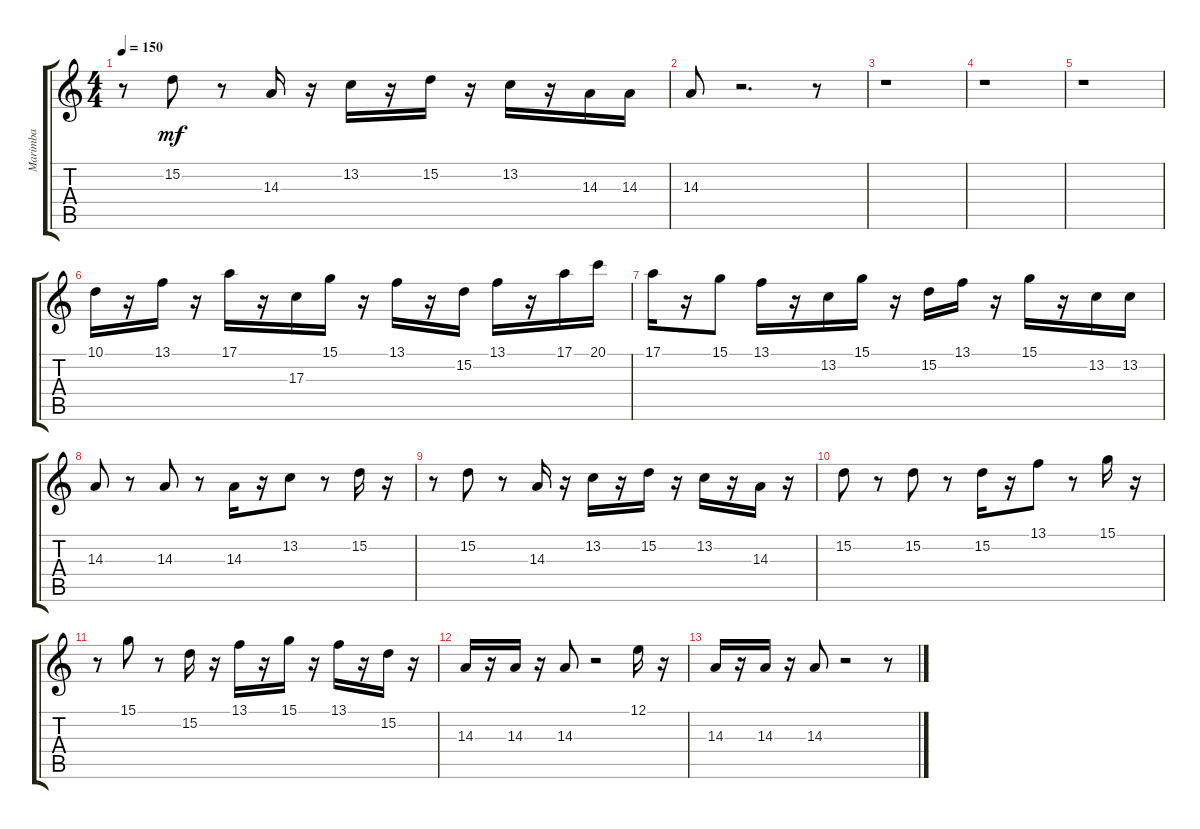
\track ("Marimba" "Marimba") {instrument marimba}
\staff {score tabs}
\tuning (E4 B3 G3 D3 A2 E2) {hide}
\ts (4 4)
\tempo 150
\clef g2
\ks c
r.8{dy mf} 15.2.8 r.8 14.3.16 r.16 13.2.16 r.16 15.2.16 r.16 13.2.16 r.16 14.3.16 14.3.16 |
14.3.8 r.2{d} r.8 |
r.1 |
r.1 |
r.1 |
10.1.16 r.16 13.1.16 r.16 17.1.16 r.16 17.3.16 15.1.16 r.16 13.1.16 r.16 15.2.16 13.1.16 r.16 17.1.16 20.1.16 |
17.1.16 r.16 15.1.8 13.1.16 r.16 13.2.16 15.1.16 r.16 15.2.16 13.1.16 r.16 15.1.16 r.16 13.2.16 13.2.16 |
14.3.8 r.8 14.3.8 r.8 14.3.16 r.16 13.2.8 r.8 15.2.16 r.16 |
r.8 15.2.8 r.8 14.3.16 r.16 13.2.16 r.16 15.2.16 r.16 13.2.16 r.16 14.3.16 r.16 |
15.2.8 r.8 15.2.8 r.8 15.2.16 r.16 13.1.8 r.8 15.1.16 r.16 |
r.8 15.1.8 r.8 15.2.16 r.16 13.1.16 r.16 15.1.16 r.16 13.1.16 r.16 15.2.16 r.16 |
14.3.16 r.16 14.3.16 r.16 14.3.8 r.2 12.1.16 r.16 |
14.3.16 r.16 14.3.16 r.16 14.3.8 r.2 r.8
